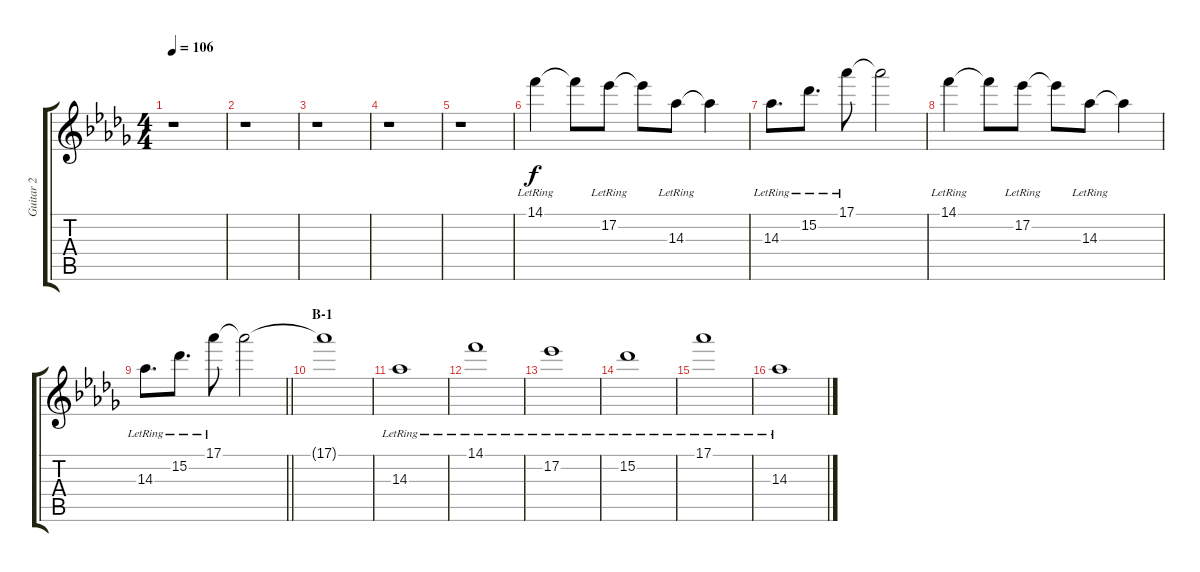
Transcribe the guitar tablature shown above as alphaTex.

\track ("Guitar 2" "Guitar 2") {instrument electricguitarjazz}
\staff {score tabs}
\tuning (Eb4 Bb3 Gb3 Db3 Ab2 Eb2) {hide}
\ts (4 4)
\tempo 106
\clef g2
\ks db
r.1{dy f} |
r.1 |
r.1 |
r.1 |
r.1 |
14.1{lr}.4 14.1{t}.8 17.2{lr}.8 17.2{t}.8 14.3{lr}.8 14.3{t}.4 |
14.3{lr}.8{d} 15.2{lr}.8{d} 17.1{lr}.8 17.1{t}.2 |
14.1{lr}.4 14.1{t}.8 17.2{lr}.8 17.2{t}.8 14.3{lr}.8 14.3{t}.4 |
\barLineRight lightlight
14.3{lr}.8{d} 15.2{lr}.8{d} 17.1{lr}.8 17.1{t}.2 |
\section ("" "B-1")
17.1{t}.1 |
14.3{lr}.1 |
14.1{lr}.1 |
17.2{lr}.1 |
15.2{lr}.1 |
17.1{lr}.1 |
14.3{lr}.1
